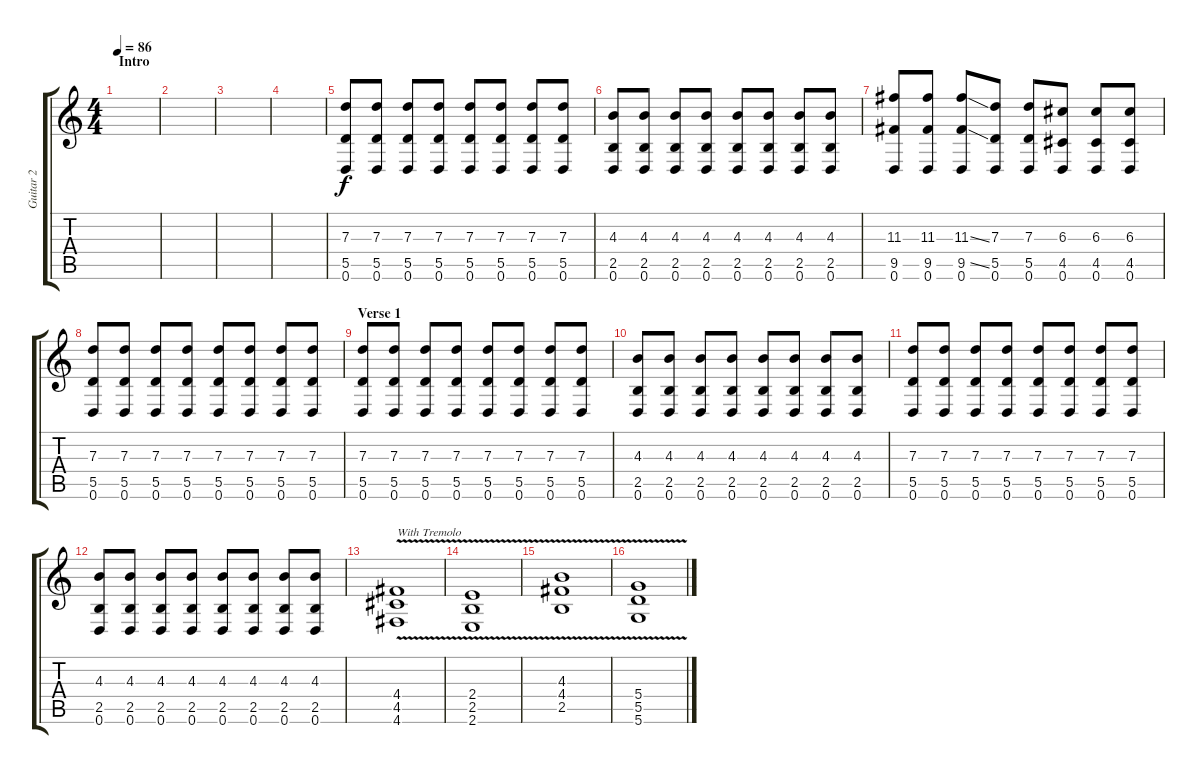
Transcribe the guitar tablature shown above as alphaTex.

\track ("Guitar 2" "Guitar 2") {instrument electricguitarjazz}
\staff {score tabs}
\tuning (E4 B3 G3 D3 A2 D2) {hide}
\ts (4 4)
\section ("" "Intro")
\tempo 86
\clef g2
\ks c
|
|
|
|
(7.3 5.5 0.6).8 (7.3 5.5 0.6).8 (7.3 5.5 0.6).8 (7.3 5.5 0.6).8 (7.3 5.5 0.6).8 (7.3 5.5 0.6).8 (7.3 5.5 0.6).8 (7.3 5.5 0.6).8 |
(4.3 2.5 0.6).8 (4.3 2.5 0.6).8 (4.3 2.5 0.6).8 (4.3 2.5 0.6).8 (4.3 2.5 0.6).8 (4.3 2.5 0.6).8 (4.3 2.5 0.6).8 (4.3 2.5 0.6).8 |
(11.3 9.5 0.6).8 (11.3 9.5 0.6).8 (11.3{ss} 9.5{ss} 0.6).8 (7.3 5.5 0.6).8 (7.3 5.5 0.6).8 (6.3 4.5 0.6).8 (6.3 4.5 0.6).8 (6.3 4.5 0.6).8 |
(7.3 5.5 0.6).8 (7.3 5.5 0.6).8 (7.3 5.5 0.6).8 (7.3 5.5 0.6).8 (7.3 5.5 0.6).8 (7.3 5.5 0.6).8 (7.3 5.5 0.6).8 (7.3 5.5 0.6).8 |
\section ("" "Verse 1")
(7.3 5.5 0.6).8 (7.3 5.5 0.6).8 (7.3 5.5 0.6).8 (7.3 5.5 0.6).8 (7.3 5.5 0.6).8 (7.3 5.5 0.6).8 (7.3 5.5 0.6).8 (7.3 5.5 0.6).8 |
(4.3 2.5 0.6).8 (4.3 2.5 0.6).8 (4.3 2.5 0.6).8 (4.3 2.5 0.6).8 (4.3 2.5 0.6).8 (4.3 2.5 0.6).8 (4.3 2.5 0.6).8 (4.3 2.5 0.6).8 |
(7.3 5.5 0.6).8 (7.3 5.5 0.6).8 (7.3 5.5 0.6).8 (7.3 5.5 0.6).8 (7.3 5.5 0.6).8 (7.3 5.5 0.6).8 (7.3 5.5 0.6).8 (7.3 5.5 0.6).8 |
(4.3 2.5 0.6).8 (4.3 2.5 0.6).8 (4.3 2.5 0.6).8 (4.3 2.5 0.6).8 (4.3 2.5 0.6).8 (4.3 2.5 0.6).8 (4.3 2.5 0.6).8 (4.3 2.5 0.6).8 |
(4.4 4.5{v} 4.6).1{txt "With Tremolo" instrument overdrivenguitar} |
(2.4 2.5{v} 2.6).1{instrument overdrivenguitar} |
(4.3 4.4 2.5{v}).1{instrument overdrivenguitar} |
(5.4 5.5{v} 5.6).1{instrument overdrivenguitar}
